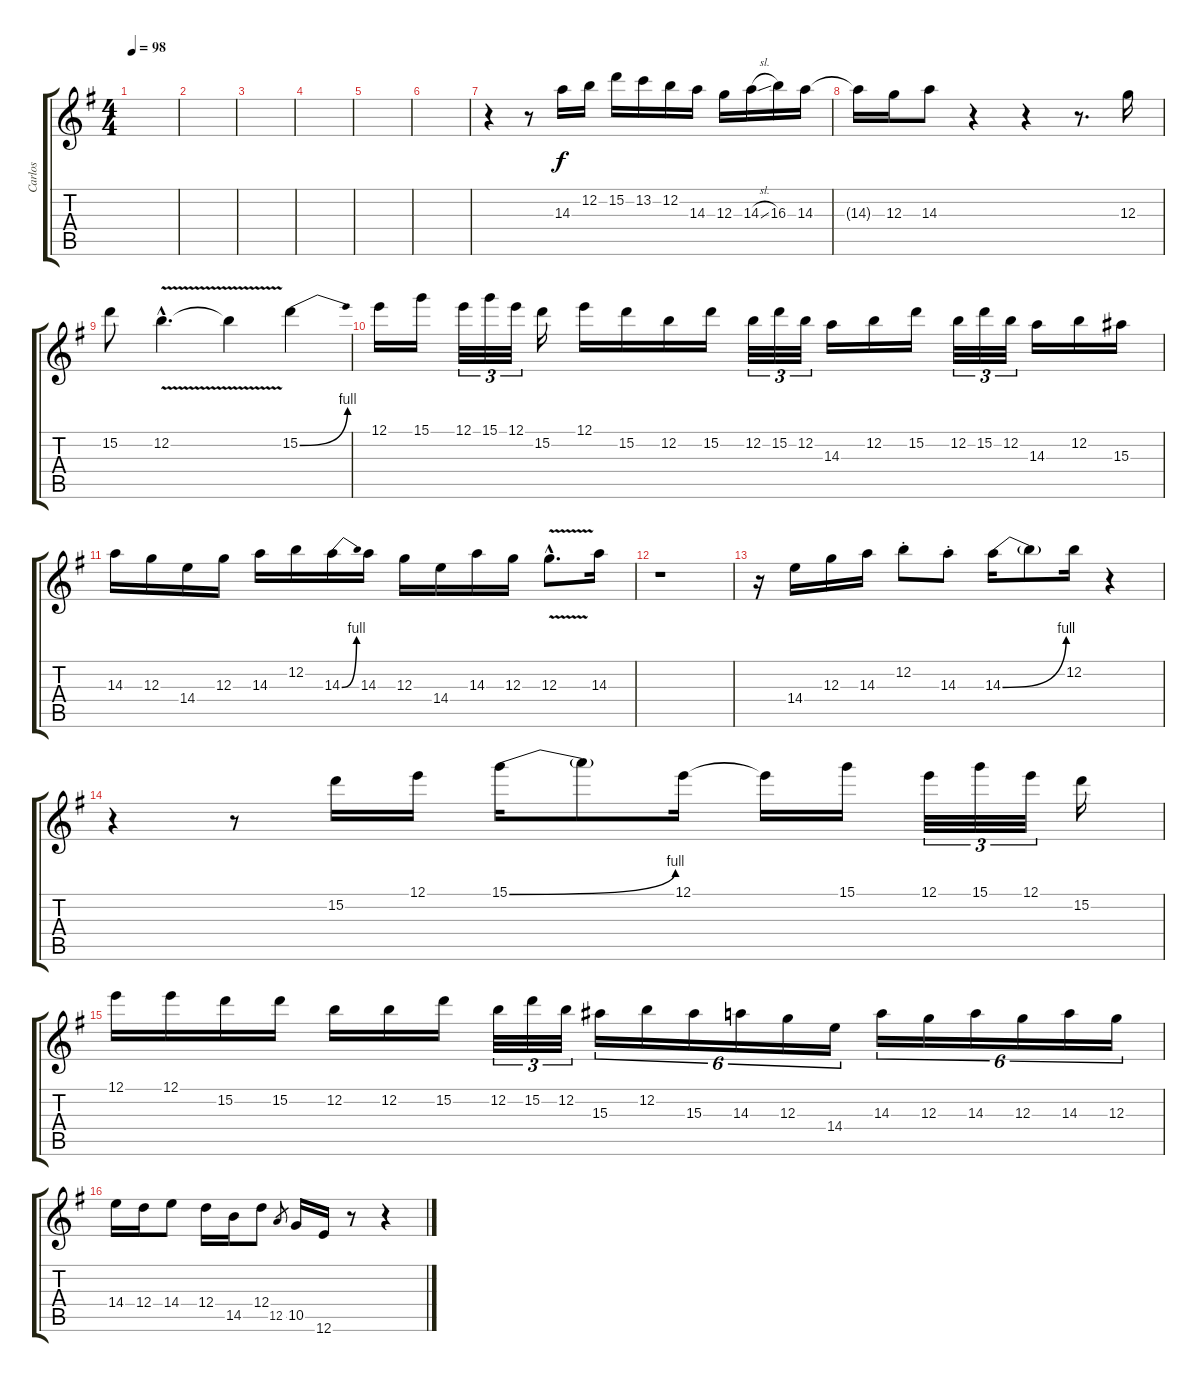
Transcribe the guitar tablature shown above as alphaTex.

\track ("Carlos" "Carlos") {instrument electricguitarclean}
\staff {score tabs}
\tuning (E4 B3 G3 D3 A2 E2) {hide}
\ts (4 4)
\tempo 98
\clef g2
\ks eminor
|
|
|
|
|
|
r.4 r.8 14.3.16 12.2.16 15.2.16 13.2.16 12.2.16 14.3.16 12.3.16 14.3{sl}.16 16.3.16 14.3.16 |
14.3{t}.16 12.3.16 14.3.8 r.4 r.4 r.8{d} 12.3.16 |
15.2.8 12.2{v hac}.4{d} 12.2{t}.4 15.2{be (bend 0 0 60 4)}.4 |
12.1.16 15.1.16 12.1.32{tu (3 2)} 15.1.32{tu (3 2)} 12.1.32{tu (3 2)} 15.2.16 12.1.16 15.2.16 12.2.16 15.2.16 12.2.32{tu (3 2)} 15.2.32{tu (3 2)} 12.2.32{tu (3 2)} 14.3.16 12.2.16 15.2.16 12.2.32{tu (3 2)} 15.2.32{tu (3 2)} 12.2.32{tu (3 2)} 14.3.16 12.2.16 15.3.16 |
14.3.16 12.3.16 14.4.16 12.3.16 14.3.16 12.2.16 14.3{be (bend 0 0 60 4)}.16 14.3.16 12.3.16 14.4.16 14.3.16 12.3.16 12.3{v hac}.8{d} 14.3.16 |
r.1 |
r.16 14.4.16 12.3.16 14.3.16 12.2{st}.8 14.3{st}.8 14.3{be (bend 0 0 60 4)}.16 14.3{t}.8 12.2.16 r.4 |
r.4 r.8 15.2.16 12.1.16 15.1{be (bend 0 0 60 4)}.16 15.1{t}.8 12.1.16 12.1{t}.16 15.1.16 12.1.32{tu (3 2)} 15.1.32{tu (3 2)} 12.1.32{tu (3 2)} 15.2.16 |
12.1.16 12.1.16 15.2.16 15.2.16 12.2.16 12.2.16 15.2.16 12.2.32{tu (3 2)} 15.2.32{tu (3 2)} 12.2.32{tu (3 2)} 15.3.16{tu (6 4)} 12.2.16{tu (6 4)} 15.3.16{tu (6 4)} 14.3.16{tu (6 4)} 12.3.16{tu (6 4)} 14.4.16{tu (6 4)} 14.3.16{tu (6 4)} 12.3.16{tu (6 4)} 14.3.16{tu (6 4)} 12.3.16{tu (6 4)} 14.3.16{tu (6 4)} 12.3.16{tu (6 4)} |
14.4.16 12.4.16 14.4.8 12.4.16 14.5.16 12.4.8 12.5.8{gr} 10.5.16 12.6.16 r.8 r.4
